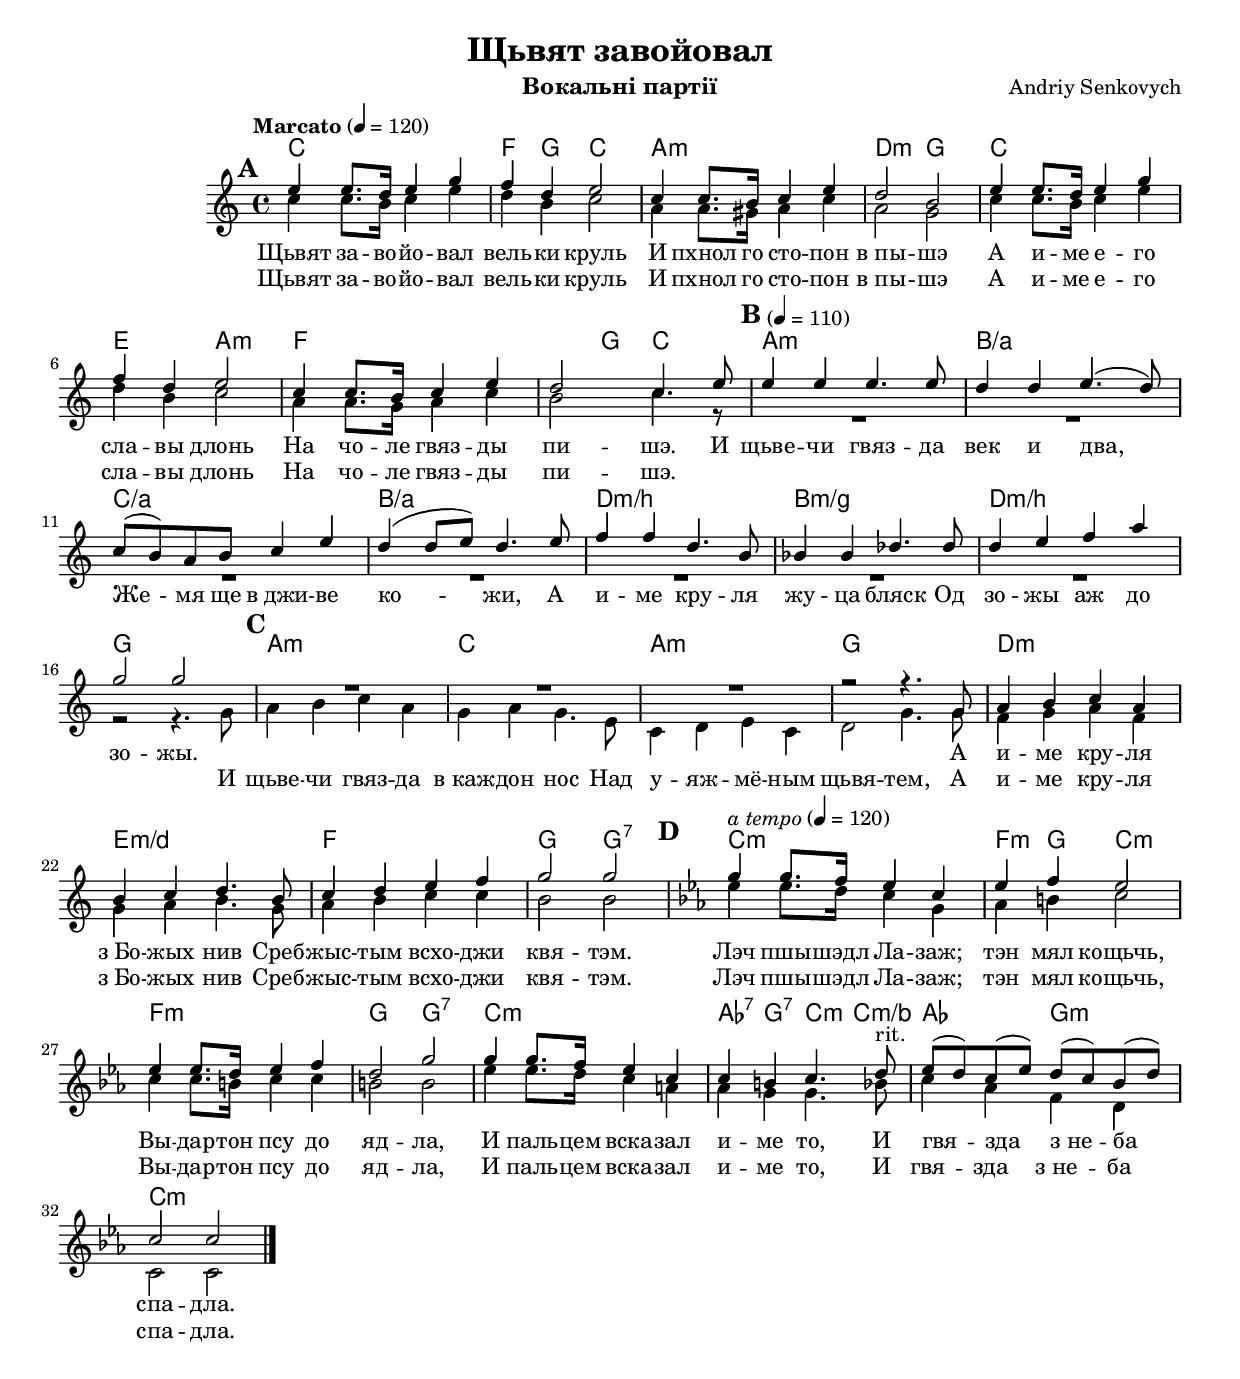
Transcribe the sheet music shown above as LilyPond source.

\version "2.10.0"
\include "deutsch.ly"
\header {
	composer = "Andriy Senkovych"
	subtitle = ""
	title = "Щьвят завойовал"
	subsubtitle = ""
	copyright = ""
	arranger = ""
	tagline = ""
}

#(set-global-staff-size 18)
\include "src/settings.ly"
voiceSoprano =  \relative c {
    
    \mark \default

    e''4 e8. d16 e4 g4
    f4 d4 e2
    c4 c8. h16 c4 e4
    d2 h2

    e4 e8. d16 e4 g4
    f4 d4 e2
    c4 c8. h16 c4 e4
    d2 c4. e8

    \mark \default
    \bTempo

    e4 e4 e4. e8
    d4 d4 e4.( d8)
    c8( h) a h c4 e4
    d4( d8 e8) d4. e8
    f4 f4 d4. h8
    b4 b4 des4. des8
    d4 e4 f4 a4
    g2 g2

    \mark \default

    R1*3

    r2 r4. g,8
    a4 h c a
    h c d4. h8
    c4 d e f
    g2 g2

    \mark \default
    \bKey
    \aTempo

    g4 g8. f16 es4 c4
    es4 f4 es2
    es4 es8. d16 es4 f4
    d2 g2

    g4 g8. f16 es4 c4
    c4 h4 c4. \tag #'score {d8} \tag #'part {d8^\markup{rit.}}
    es8( d) c( es) d( c) b( d)
    c2 c2

    \bar "|."
  } 

textSoprano = \lyricmode {
Щьвят за -- во -- йо -- вал вель -- ки круль
И пхнол го сто -- пон в_пы -- шэ
А и -- ме е -- го сла -- вы длонь
На чо -- ле гвяз -- ды пи -- шэ.

И щьве -- чи гвяз -- да век и два,
Же -- мя ще в_джи -- ве ко -- жи,
А и -- ме кру -- ля жу -- ца бляск
Од зо -- жы аж до зо -- жы. 

А и -- ме кру -- ля з_Бо -- жых нив
Среб -- жыс -- тым всхо -- джи  квя -- тэм.

Лэч пшы -- шэдл Ла -- заж; тэн мял кощьчь,
Вы -- дар -- тон псу до яд -- ла,
И паль -- цем вска -- зал и -- ме то,
И гвя -- зда  з_не -- ба спа -- дла.
}

voiceMezzoSoprano = \relative c'' {

    \mark \default

    c4 c8. h16 c4 e4
    d4 h4 c2
    a4 a8. gis16 a4 c4
    a2 g2

    c4 c8. h16 c4 e4
    d4 h4 c2
    a4 a8. g16 a4 c4
    h2 c4. r8

    \mark \default

    \bTempo

    R1*7
    r2 r4. g8

    \mark \default

    a4 h c a
    g a g4. e8
    c4 d e c
    d2 g4. g8

    f4 g a f
    g a h4. g8
    a4 h c c
    h2 h2

    \mark \default
    \bKey
    \aTempo

    es4 es8. d16 c4 g4
    as4 h4 c2
    c4 c8. h16 c4 c4
    h2 h2

    es4 es8. d16 c4 a4
    as4 g4 g4. \tag #'score {b8} \tag #'part {b8^\markup{rit.}}
    c4 as4 f4 d4
    c2 c2

    \bar "|."
  } 

textMezzoSoprano = \lyricmode {
Щьвят за -- во -- йо -- вал вель -- ки круль
И пхнол го сто -- пон в_пы -- шэ
А и -- ме е -- го сла -- вы длонь
На чо -- ле гвяз -- ды пи -- шэ.

И щьве -- чи гвяз -- да в_каж -- дон нос
Над у -- яж -- мё -- ным щьвя -- тем,
А и -- ме кру -- ля з_Бо -- жых нив
Среб -- жыс -- тым всхо -- джи  квя -- тэм.

Лэч пшы -- шэдл Ла -- заж; тэн мял кощьчь,
Вы -- дар -- тон псу до яд -- ла,
И паль -- цем вска -- зал и -- ме то,
И гвя -- зда з_не -- ба спа -- дла.
}

harmony = \chordmode { \transpose c c, {
  \germanChords

  c1 
  f4 g4 c2
  a1:m
  d2:m g2
  c1
  e2 a2:m
  f1~
  f4 g4 c2

  a1:m
  b1/a
  c1/a
  b1/a
  d1:m/h
  b1:m/g
  d1:m/h
  g1
  
  a1:m
  c1
  a1:m
  g1
  d1:m
  e1:m/d
  f1
  g2 g2:7

  c1:m
  f4:m g4 c2:m
  f1:m
  g2 g2:7
  c1:m
  as4:7 g4:7 c4:m c4:m/b
  as2 g2:m
  c1:m
}
}


\header {
    instrument = "Вокальні партії"
}

\score {
  \new Score {
  \set Score.markFormatter = #format-mark-box-numbers
  <<
    \new ChordNames {
      \set chordChanges = ##t
      \harmony
    }
    \new Staff <<
      \set Staff.midiInstrument = "choir aahs"
      \new Voice = "soprano" { 
        \defaultTempo
        \defaultTime
        \defaultKey
        \voiceOne \removeWithTag #'score \voiceSoprano
      }
      \new Lyrics \lyricsto "soprano" \textSoprano

      \new Voice = "mezzosoprano" { 
        \defaultTempo
        \defaultTime
        \defaultKey
       \voiceTwo \removeWithTag #'part \voiceMezzoSoprano 
      }
      \new Lyrics \lyricsto "mezzosoprano" \textMezzoSoprano
    >>
  >>
  }
  \layout {
    \include "src/layout.ly"
    \context {
      \Score
      \override SpacingSpanner #'base-shortest-duration = #(ly:make-moment 1 16)
    }
  }
  \midi{}
}
\paper {
  indent = 25
}
